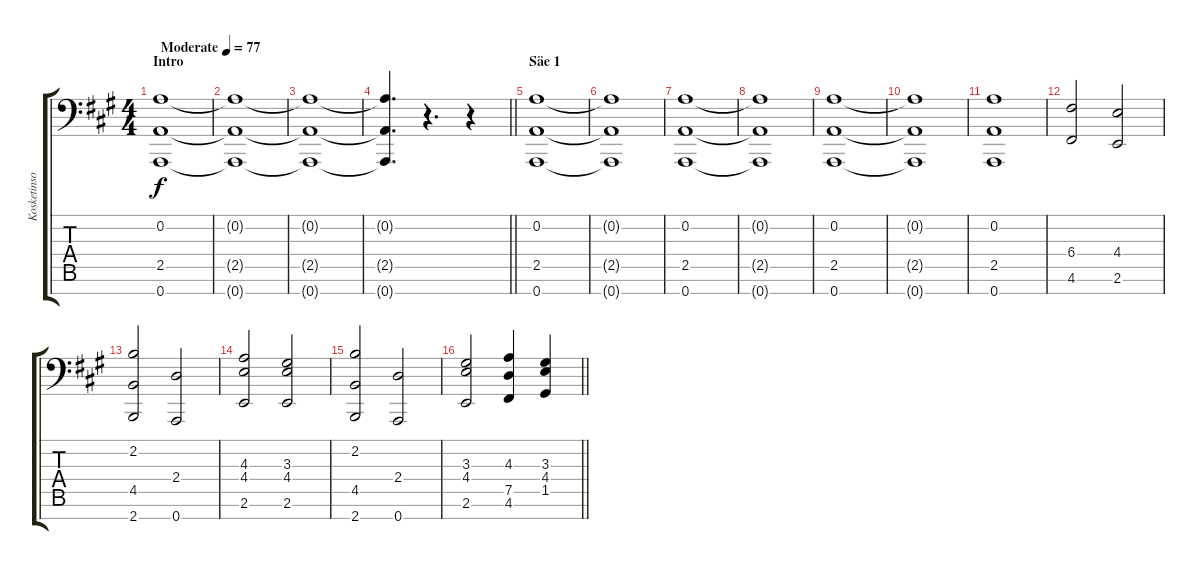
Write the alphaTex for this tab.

\track ("Kosketinsoitin" "Kosketinso") {instrument stringensemble1}
\staff {score tabs}
\tuning (D4 A3 F3 C3 G2 D2 A1) {hide}
\ts (4 4)
\section ("" "Intro")
\tempo (77 "Moderate")
\clef f4
\ks a
(0.2 2.5 0.7).1{dy f instrument stringensemble1} |
(0.2{t} 2.5{t} 0.7{t}).1 |
(0.2{t} 2.5{t} 0.7{t}).1 |
\barLineRight lightlight
(0.2{t} 2.5{t} 0.7{t}).4{d} r.4{d} r.4 |
\section ("" "Säe 1")
(0.2 2.5 0.7).1 |
(0.2{t} 2.5{t} 0.7{t}).1 |
(0.2 2.5 0.7).1 |
(0.2{t} 2.5{t} 0.7{t}).1 |
(0.2 2.5 0.7).1 |
(0.2{t} 2.5{t} 0.7{t}).1 |
(0.2 2.5 0.7).1 |
(6.4 4.6).2 (4.4 2.6).2 |
(2.2 4.5 2.7).2 (2.4 0.7).2 |
(4.3 4.4 2.6).2 (3.3 4.4 2.6).2 |
(2.2 4.5 2.7).2 (2.4 0.7).2 |
\barLineRight lightlight
(3.3 4.4 2.6).2 (4.3 7.5 4.6).4 (3.3 4.4 1.5).4
